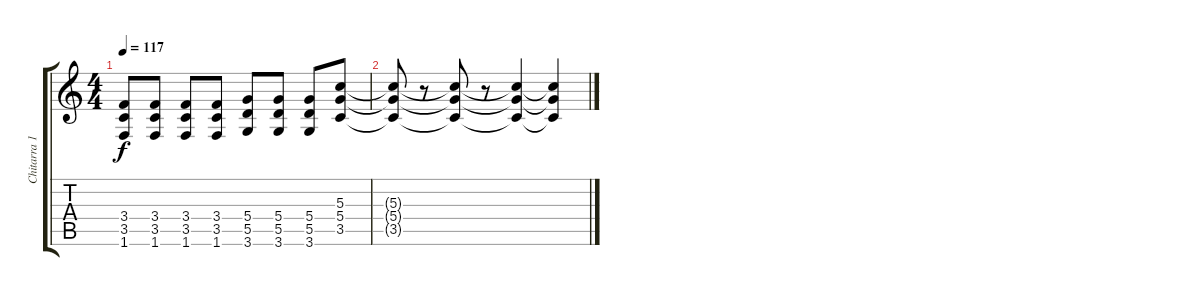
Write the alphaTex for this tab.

\track ("Chitarra 1" "Chitarra 1") {instrument electricguitarclean}
\staff {score tabs}
\tuning (E4 B3 G3 D3 A2 E2) {hide}
\ts (4 4)
\tempo 117
\clef g2
\ks c
(3.4 3.5 1.6).8{dy f} (3.4 3.5 1.6).8 (3.4 3.5 1.6).8 (3.4 3.5 1.6).8 (5.4 5.5 3.6).8 (5.4 5.5 3.6).8 (5.4 5.5 3.6).8 (5.3 5.4 3.5).8 |
(5.3{t} 5.4{t} 3.5{t}).8 r.8 (5.3{t} 5.4{t} 3.5{t}).8 r.8 (5.3{t} 5.4{t} 3.5{t}).4 (5.3{t} 5.4{t} 3.5{t}).4
